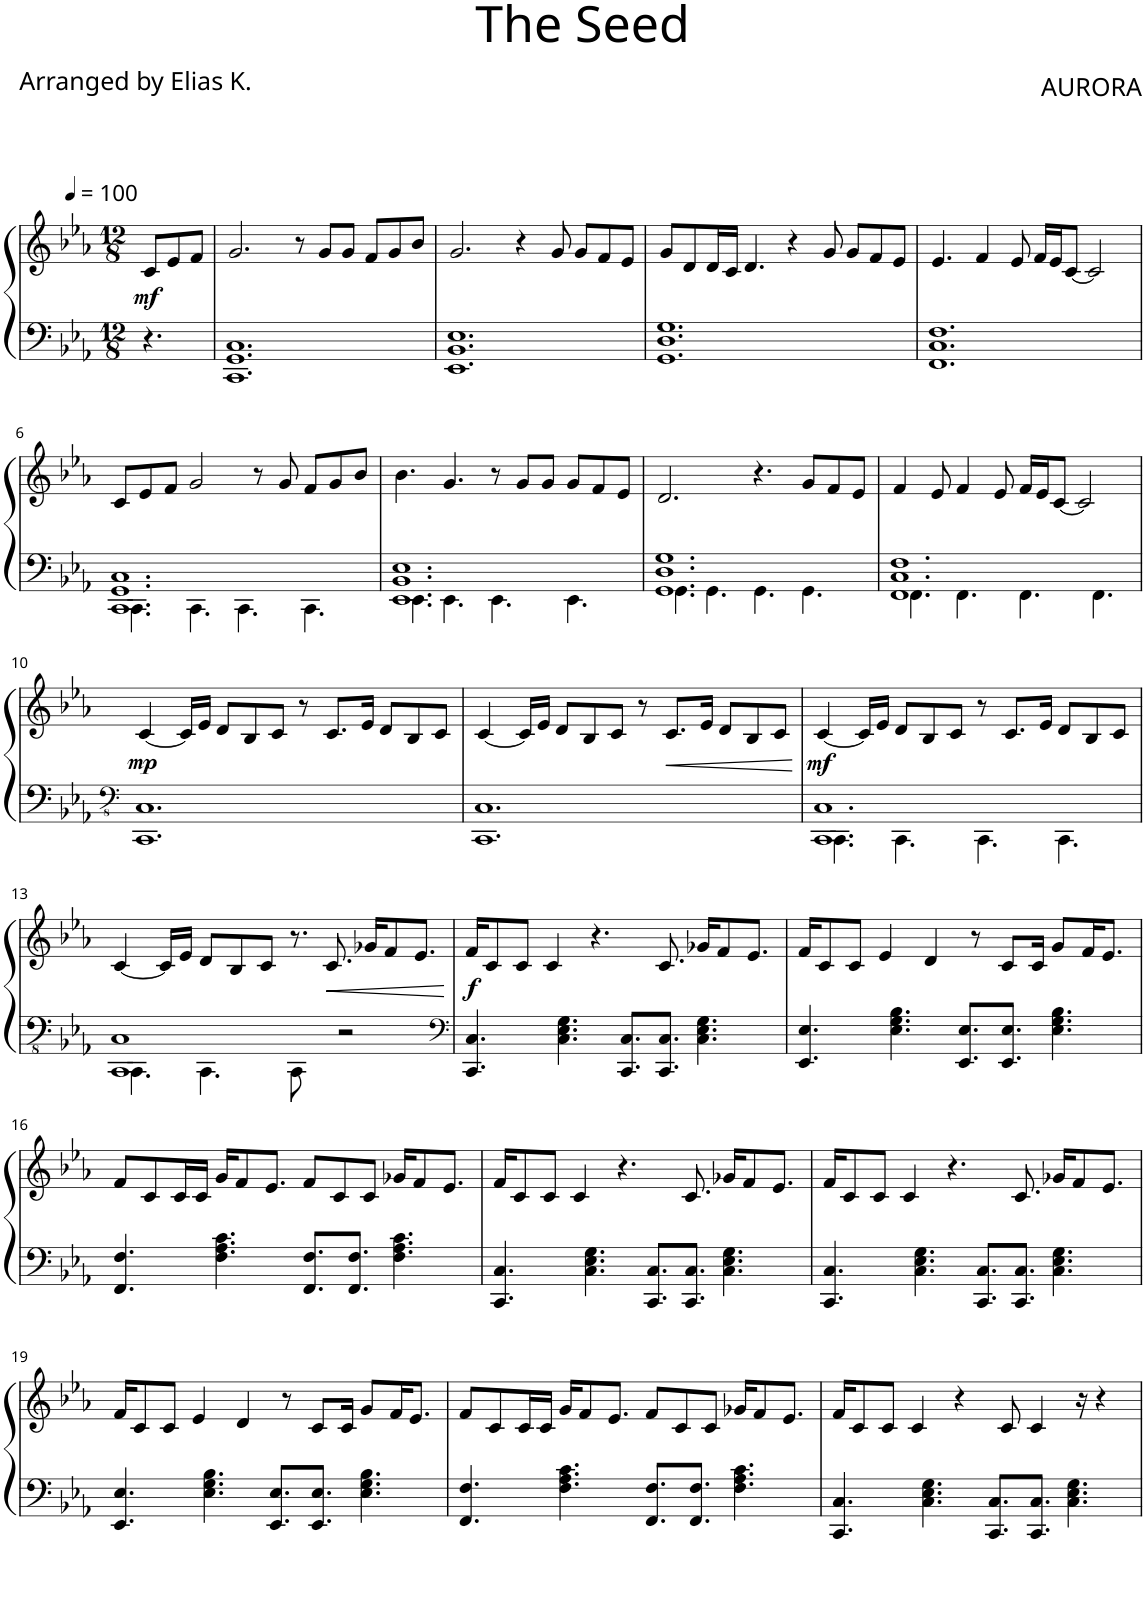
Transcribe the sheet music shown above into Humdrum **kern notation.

**kern	**kern	**dynam
*part1	*part1	*part1
*staff2	*staff1	*staff1/2
*I"Piano	*	*
*I'Pno.	*	*
*clefF4	*clefG2	*
*k[b-e-a-]	*k[b-e-a-]	*
*M12/8	*M12/8	*
*MM100	*MM100	*
=1	=1	=1
!	!	!LO:DY:b
4.r	8c/L	mf
.	8e-/	.
.	8f/J	.
=2	=2	=2
1.CC 1.GG 1.C	2.g/	.
.	8r	.
.	8g/L	.
.	8g/J	.
.	8f/L	.
.	8g/	.
.	8b-/J	.
=3	=3	=3
1.EE- 1.BB- 1.E-	2.g/	.
.	4r	.
.	8g/	.
.	8g/L	.
.	8f/	.
.	8e-/J	.
=4	=4	=4
1.GG 1.D 1.G	8g/L	.
.	8d/	.
.	16d/L	.
.	16c/JJ	.
.	4.d/	.
.	4r	.
.	8g/	.
.	8g/L	.
.	8f/	.
.	8e-/J	.
=5	=5	=5
1.FF 1.C 1.F	4.e-/	.
.	4f/	.
.	8e-/	.
.	16f/LL	.
.	16e-/J	.
.	[8c/J	.
.	2c/]	.
!!LO:LB:g=z
=6	=6	=6
*^	*	*
1.CC 1.GG 1.C	4.CC\	8c/L	.
.	.	8e-/	.
.	.	8f/J	.
.	4.CC\	2g/	.
.	4.CC\	.	.
.	.	8r	.
.	.	8g/	.
.	4.CC\	8f/L	.
.	.	8g/	.
.	.	8b-/J	.
=7	=7	=7	=7
1.EE- 1.BB- 1.E-	4.EE-\	4.b-\	.
.	4.EE-\	4.g/	.
.	4.EE-\	8r	.
.	.	8g/L	.
.	.	8g/J	.
.	4.EE-\	8g/L	.
.	.	8f/	.
.	.	8e-/J	.
=8	=8	=8	=8
1.GG 1.D 1.G	4.GG\	2.d/	.
.	4.GG\	.	.
.	4.GG\	4.r	.
.	4.GG\	8g/L	.
.	.	8f/	.
.	.	8e-/J	.
=9	=9	=9	=9
1.FF 1.C 1.F	4.FF\	4f/	.
.	.	8e-/	.
.	4.FF\	4f/	.
.	.	8e-/	.
.	4.FF\	16f/LL	.
.	.	16e-/J	.
.	.	[8c/J	.
.	.	2c/]	.
.	4.FF\	.	.
*v	*v	*	*
!!LO:LB:g=z
=10	=10	=10
*clefFv4	*	*
*^	*	*
!	!	!	!LO:DY:b
*v	*v	*	*
1.CCC 1.CC	[4c/	mp
.	16c/LL]	.
.	16e-/JJ	.
.	8d/L	.
.	8B-/	.
.	8c/J	.
.	8r	.
.	8.c/L	.
.	16e-/Jk	.
.	8d/L	.
.	8B-/	.
.	8c/J	.
=11	=11	=11
1.CCC 1.CC	[4c/	.
.	16c/LL]	.
.	16e-/JJ	.
.	8d/L	.
.	8B-/	.
.	8c/J	.
.	8r	.
!	!	!LO:HP:b
.	8.c/L	<
.	16e-/Jk	.
.	8d/L	.
.	8B-/	.
.	8c/J	.
.	.	[
=12	=12	=12
*^	*	*
!	!	!	!LO:DY:b
1.CCC 1.CC	4.CCC\	[4c/	mf
.	.	16c/LL]	.
.	.	16e-/JJ	.
.	4.CCC\	8d/L	.
.	.	8B-/	.
.	.	8c/J	.
.	4.CCC\	8r	.
.	.	8.c/L	.
.	.	16e-/Jk	.
.	4.CCC\	8d/L	.
.	.	8B-/	.
.	.	8c/J	.
!!LO:LB:g=z
=13	=13	=13	=13
1CCC 1CC	4.CCC\	[4c/	.
.	.	16c/LL]	.
.	.	16e-/JJ	.
.	4.CCC\	8d/L	.
.	.	8B-/	.
.	.	8c/J	.
.	8CCC\	8.r	.
.	2ryy	.	.
!	!	!	!LO:HP:b
.	.	8.c/	<
2r	.	.	.
.	.	16g-X/KL	.
.	.	8f/	.
.	.	8.e-/J	.
.	8ryy	.	.
*v	*v	*	*
.	.	[
=14	=14	=14
*clefF4	*	*
!	!	!LO:DY:b
4.CC/ 4.C/	16f/KL	f
.	8c/	.
.	8c/J	.
.	4c/	.
4.C\ 4.E-\ 4.G\	.	.
.	4.r	.
8.CC/ 8.C/L	.	.
8.CC/ 8.C/J	8.c/	.
4.C\ 4.E-\ 4.G\	16g-X/KL	.
.	8f/	.
.	8.e-/J	.
=15	=15	=15
4.EE-/ 4.E-/	16f/KL	.
.	8c/	.
.	8c/J	.
.	4e-/	.
4.E-\ 4.G\ 4.B-\	.	.
.	4d/	.
8.EE-/ 8.E-/L	.	.
.	8r	.
8.EE-/ 8.E-/J	8c/L	.
.	16c/Jk	.
4.E-\ 4.G\ 4.B-\	8g/L	.
.	16f/K	.
.	8.e-/J	.
!!LO:LB:g=z
=16	=16	=16
4.FF/ 4.F/	8f/L	.
.	8c/	.
.	16c/L	.
.	16c/JJ	.
4.F\ 4.A-\ 4.c\	16g/KL	.
.	8f/	.
.	8.e-/J	.
8.FF/ 8.F/L	8f/L	.
.	8c/	.
8.FF/ 8.F/J	.	.
.	8c/J	.
4.F\ 4.A-\ 4.c\	16g-X/KL	.
.	8f/	.
.	8.e-/J	.
=17	=17	=17
4.CC/ 4.C/	16f/KL	.
.	8c/	.
.	8c/J	.
.	4c/	.
4.C\ 4.E-\ 4.G\	.	.
.	4.r	.
8.CC/ 8.C/L	.	.
8.CC/ 8.C/J	8.c/	.
4.C\ 4.E-\ 4.G\	16g-X/KL	.
.	8f/	.
.	8.e-/J	.
=18	=18	=18
4.CC/ 4.C/	16f/KL	.
.	8c/	.
.	8c/J	.
.	4c/	.
4.C\ 4.E-\ 4.G\	.	.
.	4.r	.
8.CC/ 8.C/L	.	.
8.CC/ 8.C/J	8.c/	.
4.C\ 4.E-\ 4.G\	16g-X/KL	.
.	8f/	.
.	8.e-/J	.
!!LO:LB:g=z
=19	=19	=19
4.EE-/ 4.E-/	16f/KL	.
.	8c/	.
.	8c/J	.
.	4e-/	.
4.E-\ 4.G\ 4.B-\	.	.
.	4d/	.
8.EE-/ 8.E-/L	.	.
.	8r	.
8.EE-/ 8.E-/J	8c/L	.
.	16c/Jk	.
4.E-\ 4.G\ 4.B-\	8g/L	.
.	16f/K	.
.	8.e-/J	.
=20	=20	=20
4.FF/ 4.F/	8f/L	.
.	8c/	.
.	16c/L	.
.	16c/JJ	.
4.F\ 4.A-\ 4.c\	16g/KL	.
.	8f/	.
.	8.e-/J	.
8.FF/ 8.F/L	8f/L	.
.	8c/	.
8.FF/ 8.F/J	.	.
.	8c/J	.
4.F\ 4.A-\ 4.c\	16g-X/KL	.
.	8f/	.
.	8.e-/J	.
=21	=21	=21
4.CC/ 4.C/	16f/KL	.
.	8c/	.
.	8c/J	.
.	4c/	.
4.C\ 4.E-\ 4.G\	.	.
.	4r	.
8.CC/ 8.C/L	.	.
.	8c/	.
8.CC/ 8.C/J	4c/	.
4.C\ 4.E-\ 4.G\	.	.
.	16r	.
.	4r	.
=	=	=
*-	*-	*-
